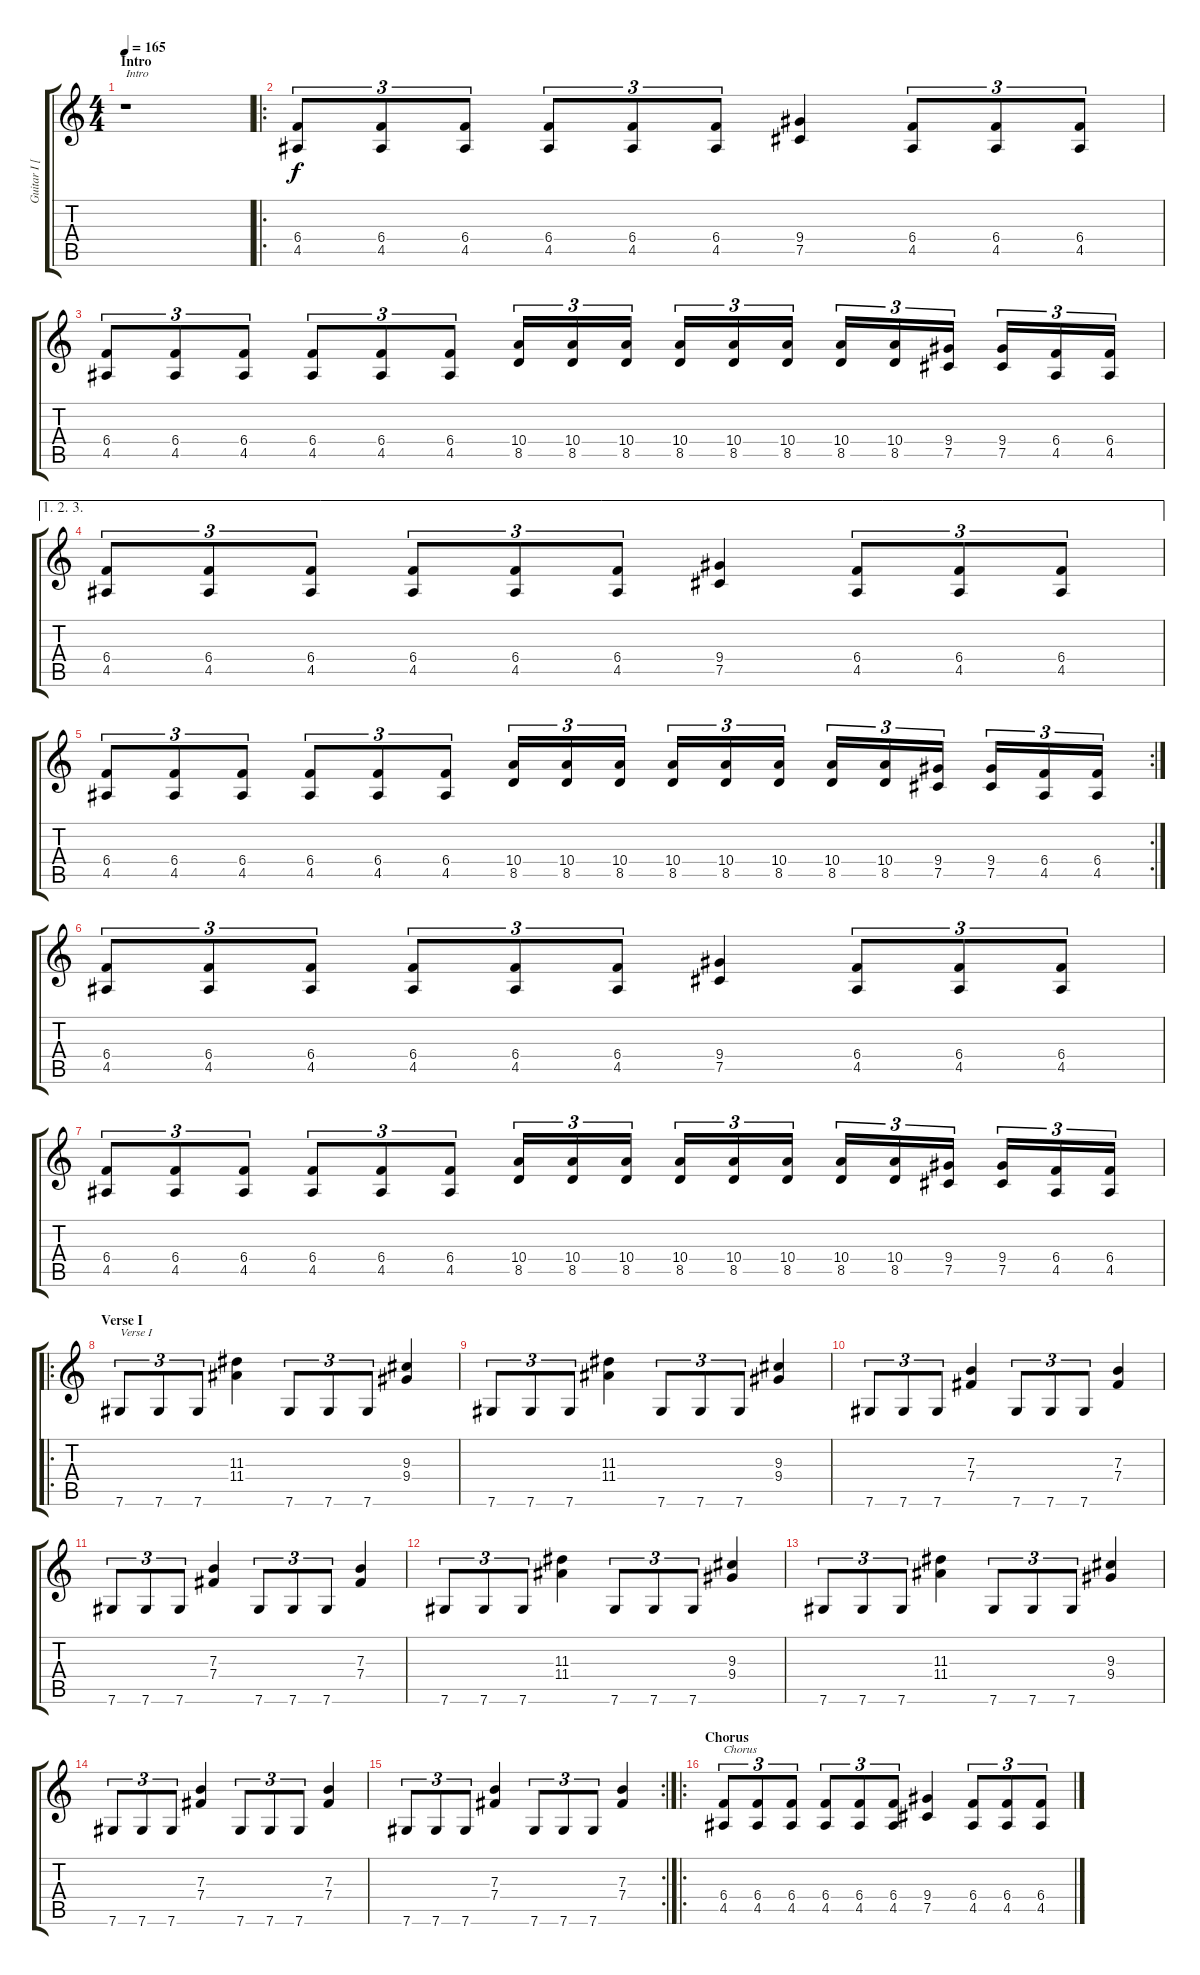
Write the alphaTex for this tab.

\track ("Guitar I [Ivar Peerson]" "Guitar I [") {instrument distortionguitar}
\staff {score tabs}
\tuning (Db4 Ab3 E3 B2 Gb2 Db2) {hide}
\ts (4 4)
\section ("" "Intro")
\tempo 165
\clef g2
\ks c
r.1{txt "Intro" dy f instrument distortionguitar} |
\ro
(6.4 4.5).8{tu (3 2)} (6.4 4.5).8{tu (3 2)} (6.4 4.5).8{tu (3 2)} (6.4 4.5).8{tu (3 2)} (6.4 4.5).8{tu (3 2)} (6.4 4.5).8{tu (3 2)} (9.4 7.5).4 (6.4 4.5).8{tu (3 2)} (6.4 4.5).8{tu (3 2)} (6.4 4.5).8{tu (3 2)} |
(6.4 4.5).8{tu (3 2)} (6.4 4.5).8{tu (3 2)} (6.4 4.5).8{tu (3 2)} (6.4 4.5).8{tu (3 2)} (6.4 4.5).8{tu (3 2)} (6.4 4.5).8{tu (3 2)} (10.4 8.5).16{tu (3 2)} (10.4 8.5).16{tu (3 2)} (10.4 8.5).16{tu (3 2)} (10.4 8.5).16{tu (3 2)} (10.4 8.5).16{tu (3 2)} (10.4 8.5).16{tu (3 2)} (10.4 8.5).16{tu (3 2)} (10.4 8.5).16{tu (3 2)} (9.4 7.5).16{tu (3 2)} (9.4 7.5).16{tu (3 2)} (6.4 4.5).16{tu (3 2)} (6.4 4.5).16{tu (3 2)} |
\ae (1 2 3)
(6.4 4.5).8{tu (3 2)} (6.4 4.5).8{tu (3 2)} (6.4 4.5).8{tu (3 2)} (6.4 4.5).8{tu (3 2)} (6.4 4.5).8{tu (3 2)} (6.4 4.5).8{tu (3 2)} (9.4 7.5).4 (6.4 4.5).8{tu (3 2)} (6.4 4.5).8{tu (3 2)} (6.4 4.5).8{tu (3 2)} |
\rc 2
(6.4 4.5).8{tu (3 2)} (6.4 4.5).8{tu (3 2)} (6.4 4.5).8{tu (3 2)} (6.4 4.5).8{tu (3 2)} (6.4 4.5).8{tu (3 2)} (6.4 4.5).8{tu (3 2)} (10.4 8.5).16{tu (3 2)} (10.4 8.5).16{tu (3 2)} (10.4 8.5).16{tu (3 2)} (10.4 8.5).16{tu (3 2)} (10.4 8.5).16{tu (3 2)} (10.4 8.5).16{tu (3 2)} (10.4 8.5).16{tu (3 2)} (10.4 8.5).16{tu (3 2)} (9.4 7.5).16{tu (3 2)} (9.4 7.5).16{tu (3 2)} (6.4 4.5).16{tu (3 2)} (6.4 4.5).16{tu (3 2)} |
(6.4 4.5).8{tu (3 2)} (6.4 4.5).8{tu (3 2)} (6.4 4.5).8{tu (3 2)} (6.4 4.5).8{tu (3 2)} (6.4 4.5).8{tu (3 2)} (6.4 4.5).8{tu (3 2)} (9.4 7.5).4 (6.4 4.5).8{tu (3 2)} (6.4 4.5).8{tu (3 2)} (6.4 4.5).8{tu (3 2)} |
(6.4 4.5).8{tu (3 2)} (6.4 4.5).8{tu (3 2)} (6.4 4.5).8{tu (3 2)} (6.4 4.5).8{tu (3 2)} (6.4 4.5).8{tu (3 2)} (6.4 4.5).8{tu (3 2)} (10.4 8.5).16{tu (3 2)} (10.4 8.5).16{tu (3 2)} (10.4 8.5).16{tu (3 2)} (10.4 8.5).16{tu (3 2)} (10.4 8.5).16{tu (3 2)} (10.4 8.5).16{tu (3 2)} (10.4 8.5).16{tu (3 2)} (10.4 8.5).16{tu (3 2)} (9.4 7.5).16{tu (3 2)} (9.4 7.5).16{tu (3 2)} (6.4 4.5).16{tu (3 2)} (6.4 4.5).16{tu (3 2)} |
\ro
\section ("" "Verse I")
7.6.8{tu (3 2) txt "Verse I"} 7.6.8{tu (3 2)} 7.6.8{tu (3 2)} (11.3 11.4).4 7.6.8{tu (3 2)} 7.6.8{tu (3 2)} 7.6.8{tu (3 2)} (9.3 9.4).4 |
7.6.8{tu (3 2)} 7.6.8{tu (3 2)} 7.6.8{tu (3 2)} (11.3 11.4).4 7.6.8{tu (3 2)} 7.6.8{tu (3 2)} 7.6.8{tu (3 2)} (9.3 9.4).4 |
7.6.8{tu (3 2)} 7.6.8{tu (3 2)} 7.6.8{tu (3 2)} (7.3 7.4).4 7.6.8{tu (3 2)} 7.6.8{tu (3 2)} 7.6.8{tu (3 2)} (7.3 7.4).4 |
7.6.8{tu (3 2)} 7.6.8{tu (3 2)} 7.6.8{tu (3 2)} (7.3 7.4).4 7.6.8{tu (3 2)} 7.6.8{tu (3 2)} 7.6.8{tu (3 2)} (7.3 7.4).4 |
7.6.8{tu (3 2)} 7.6.8{tu (3 2)} 7.6.8{tu (3 2)} (11.3 11.4).4 7.6.8{tu (3 2)} 7.6.8{tu (3 2)} 7.6.8{tu (3 2)} (9.3 9.4).4 |
7.6.8{tu (3 2)} 7.6.8{tu (3 2)} 7.6.8{tu (3 2)} (11.3 11.4).4 7.6.8{tu (3 2)} 7.6.8{tu (3 2)} 7.6.8{tu (3 2)} (9.3 9.4).4 |
7.6.8{tu (3 2)} 7.6.8{tu (3 2)} 7.6.8{tu (3 2)} (7.3 7.4).4 7.6.8{tu (3 2)} 7.6.8{tu (3 2)} 7.6.8{tu (3 2)} (7.3 7.4).4 |
\rc 2
7.6.8{tu (3 2)} 7.6.8{tu (3 2)} 7.6.8{tu (3 2)} (7.3 7.4).4 7.6.8{tu (3 2)} 7.6.8{tu (3 2)} 7.6.8{tu (3 2)} (7.3 7.4).4 |
\ro
\section ("" "Chorus")
(6.4 4.5).8{tu (3 2) txt "Chorus"} (6.4 4.5).8{tu (3 2)} (6.4 4.5).8{tu (3 2)} (6.4 4.5).8{tu (3 2)} (6.4 4.5).8{tu (3 2)} (6.4 4.5).8{tu (3 2)} (9.4 7.5).4 (6.4 4.5).8{tu (3 2)} (6.4 4.5).8{tu (3 2)} (6.4 4.5).8{tu (3 2)}
